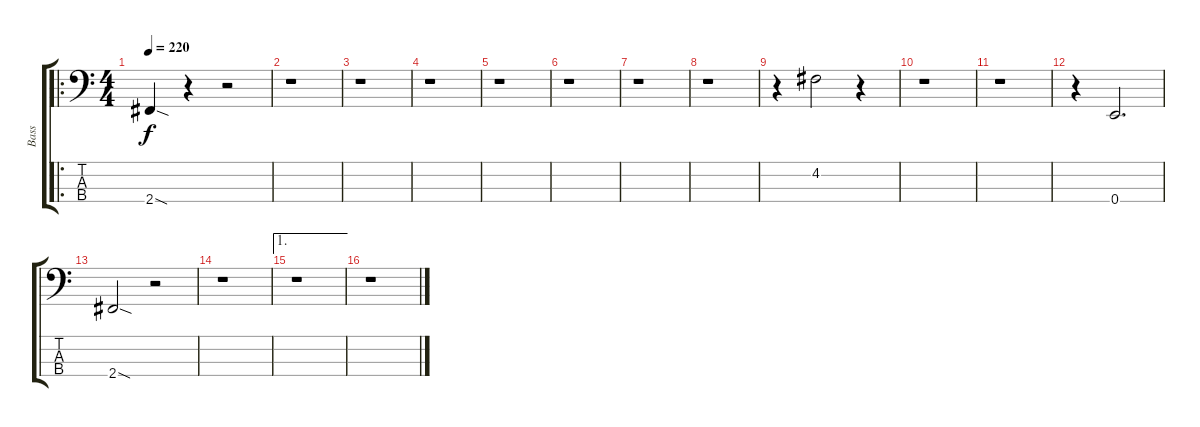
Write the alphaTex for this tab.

\track ("Bass" "Bass") {instrument electricbassfinger}
\staff {score tabs}
\tuning (G2 D2 A1 E1) {hide}
\ro
\ts (4 4)
\tempo 220
\clef f4
\ks c
2.4{sod}.4{dy f} r.4 r.2 |
r.1 |
r.1 |
r.1 |
r.1 |
r.1 |
r.1 |
r.1 |
r.4 4.2.2 r.4 |
r.1 |
r.1 |
r.4 0.4.2{d} |
2.4{sod}.2 r.2 |
r.1 |
\ae 1
r.1 |
r.1
